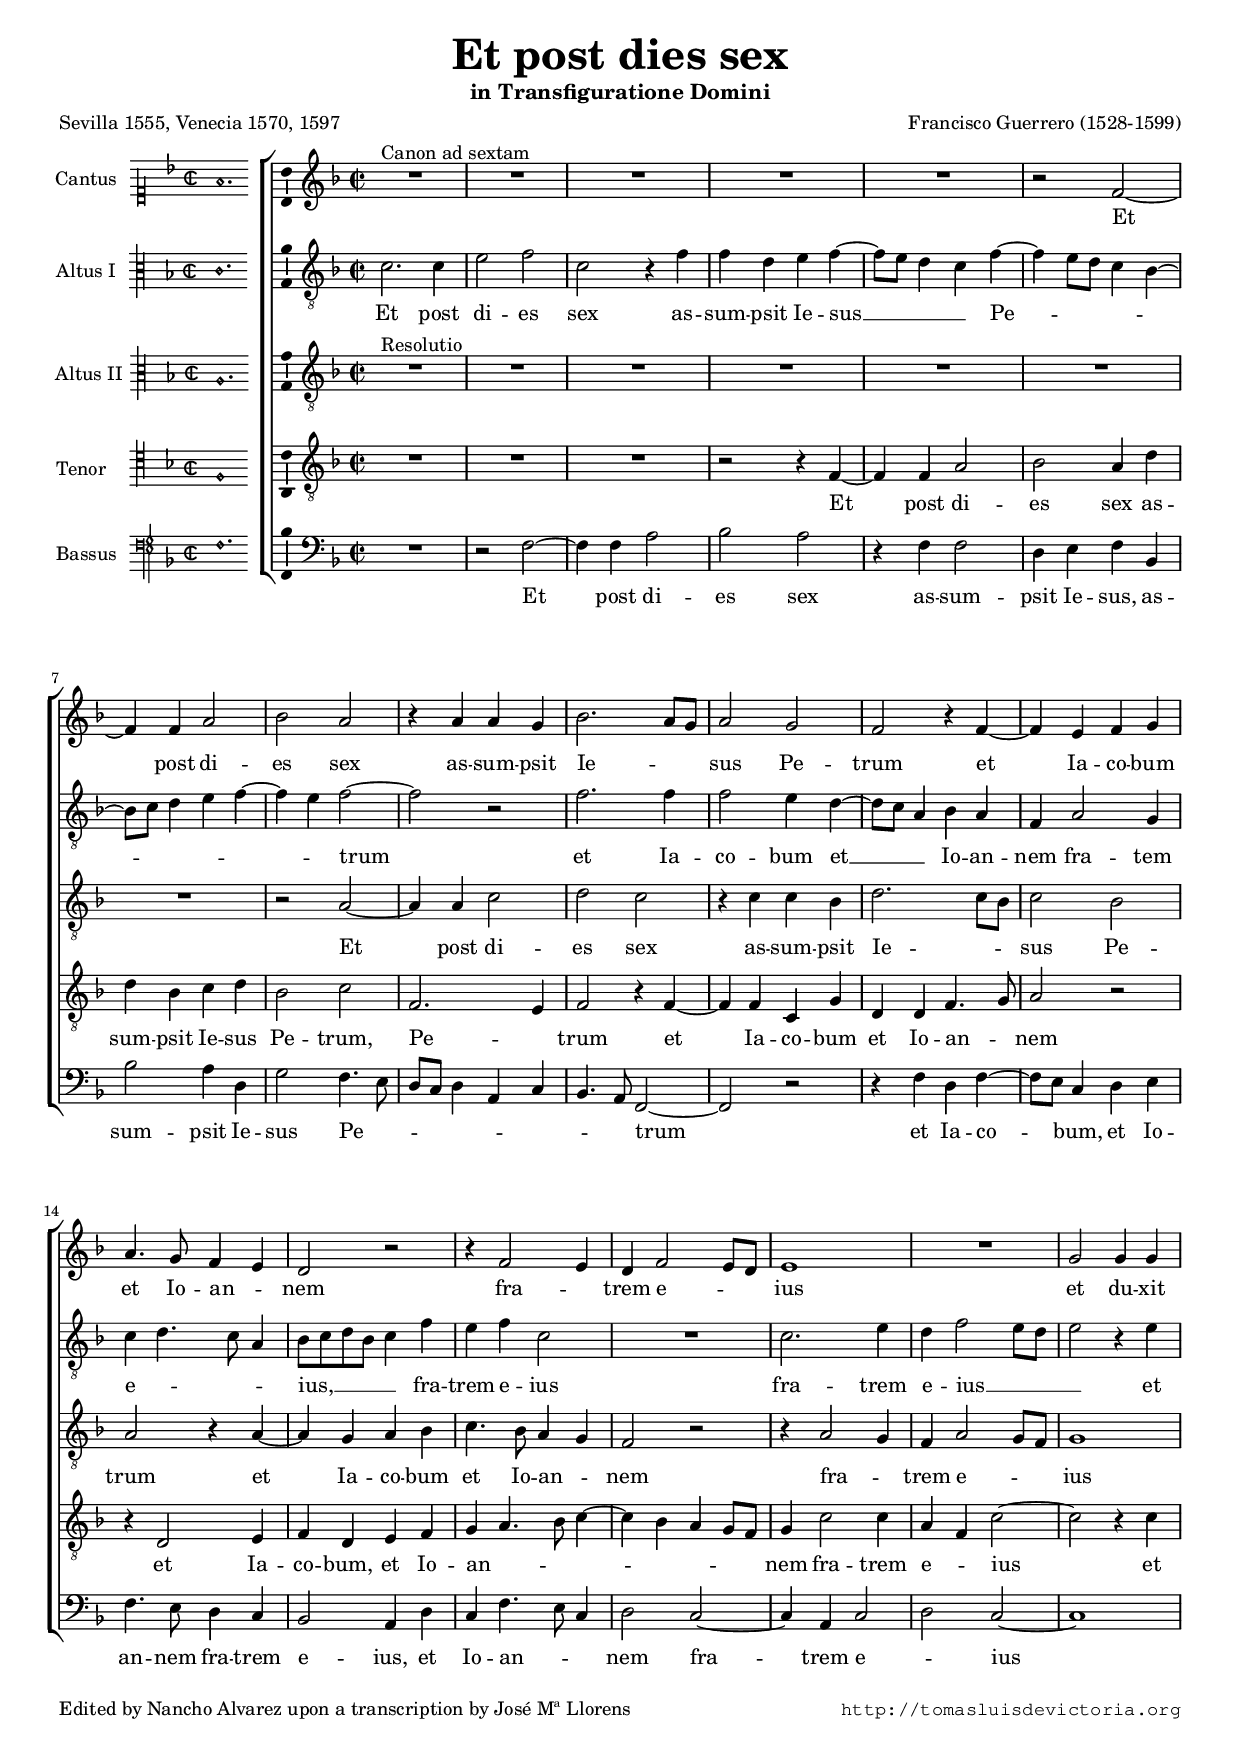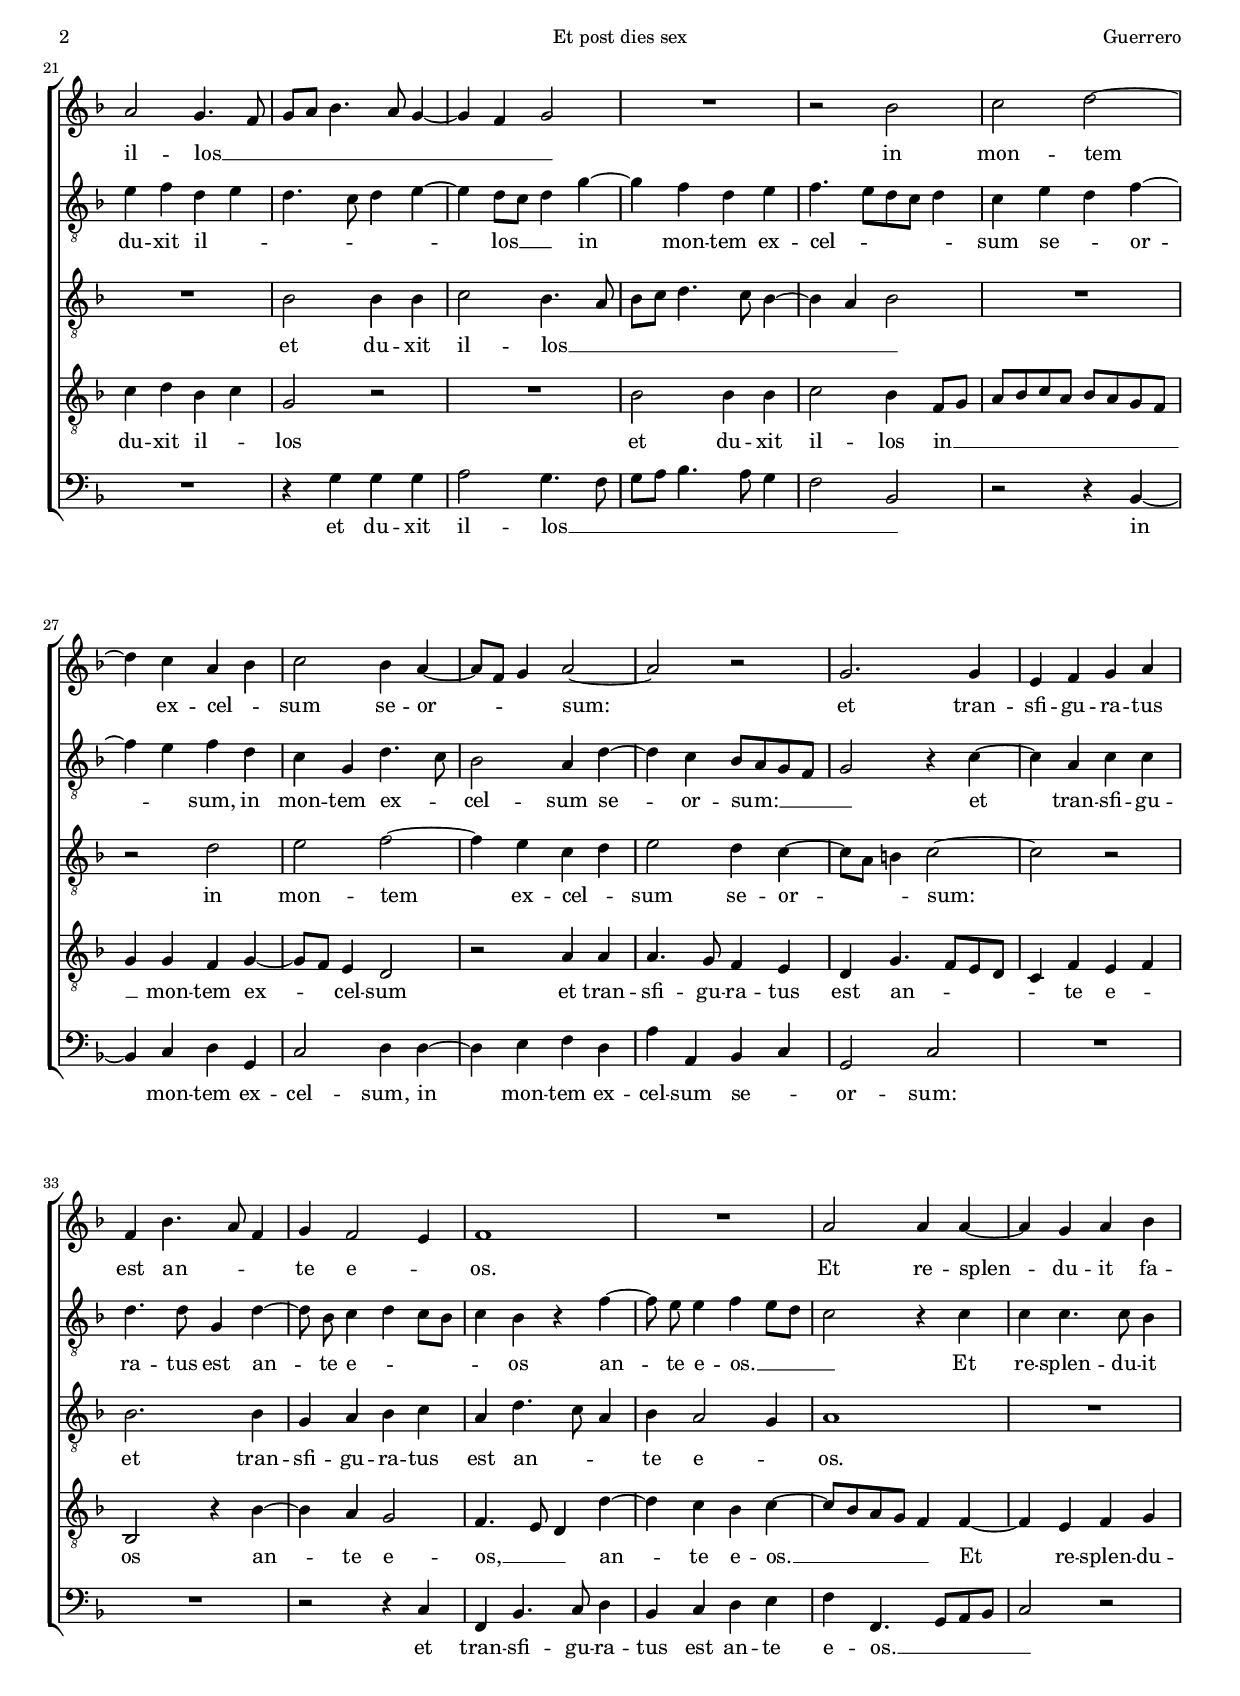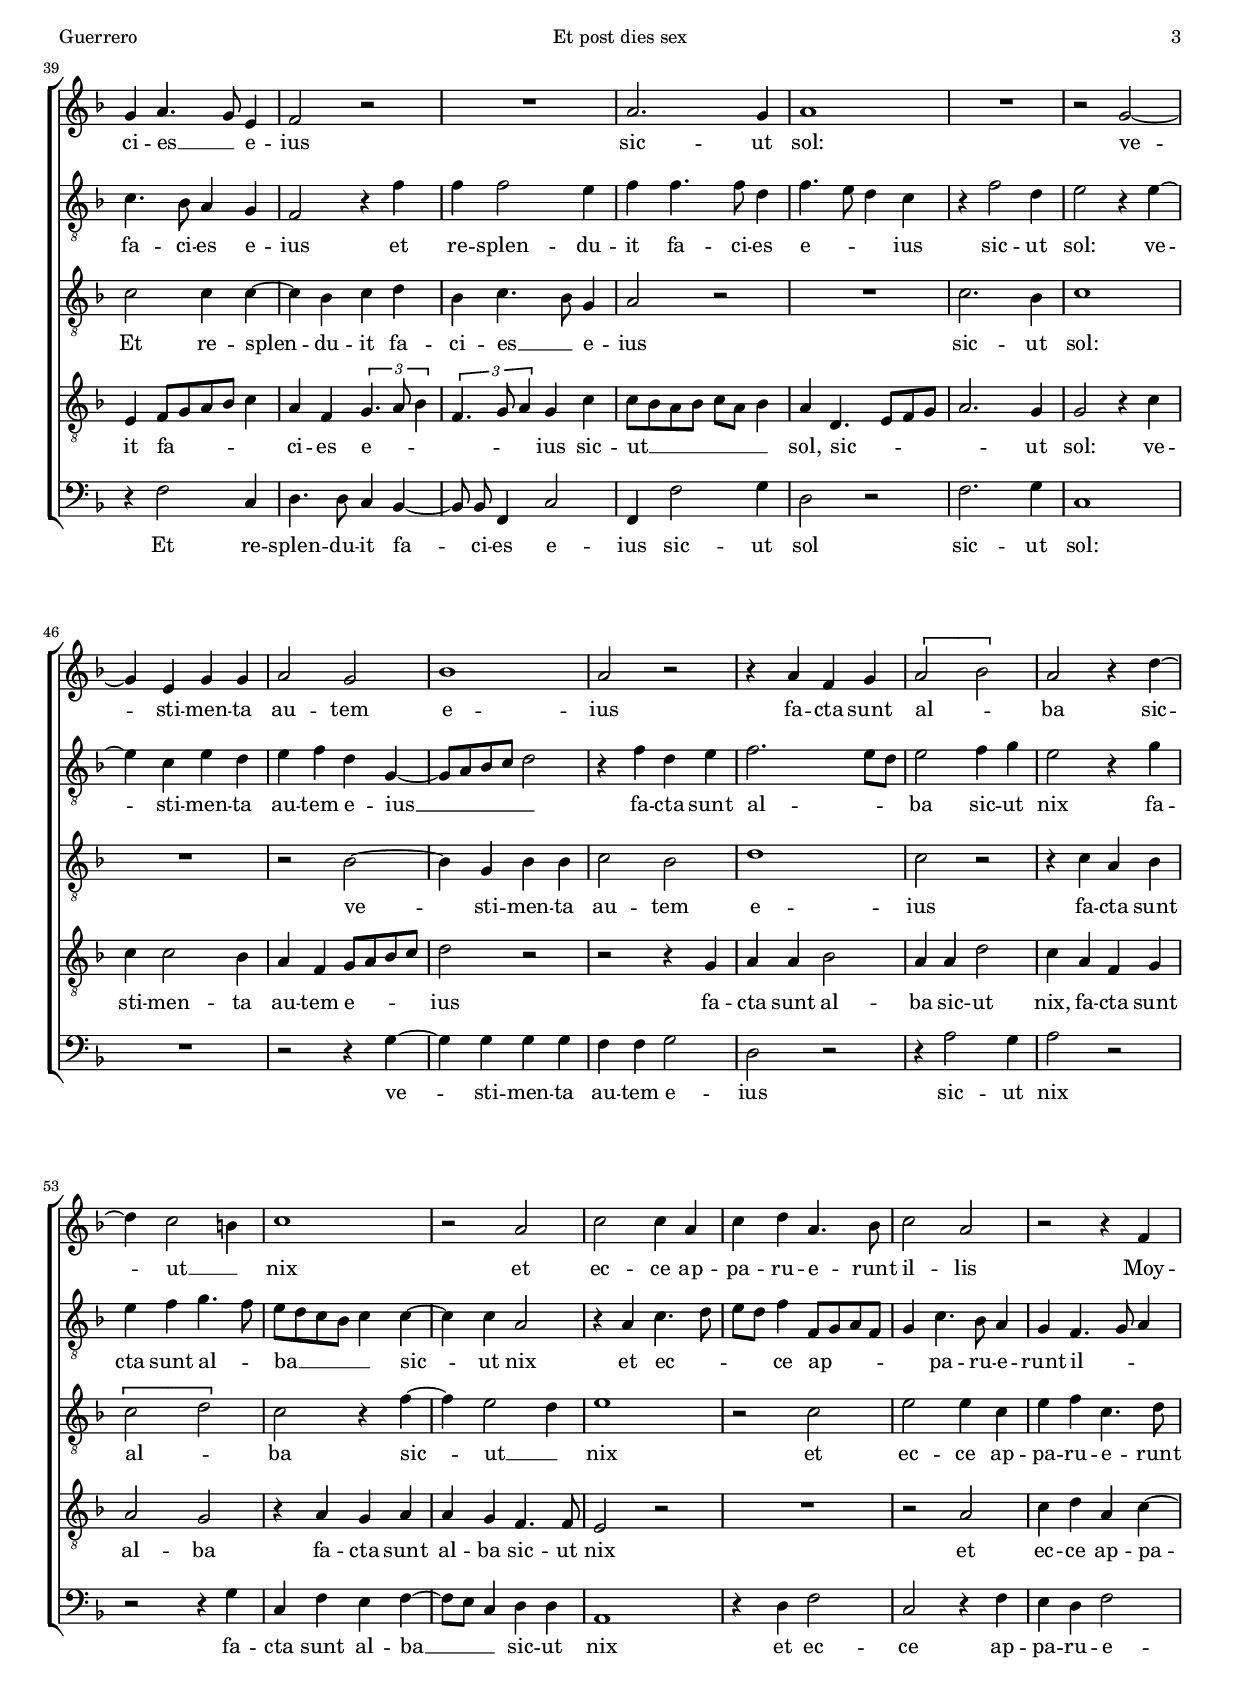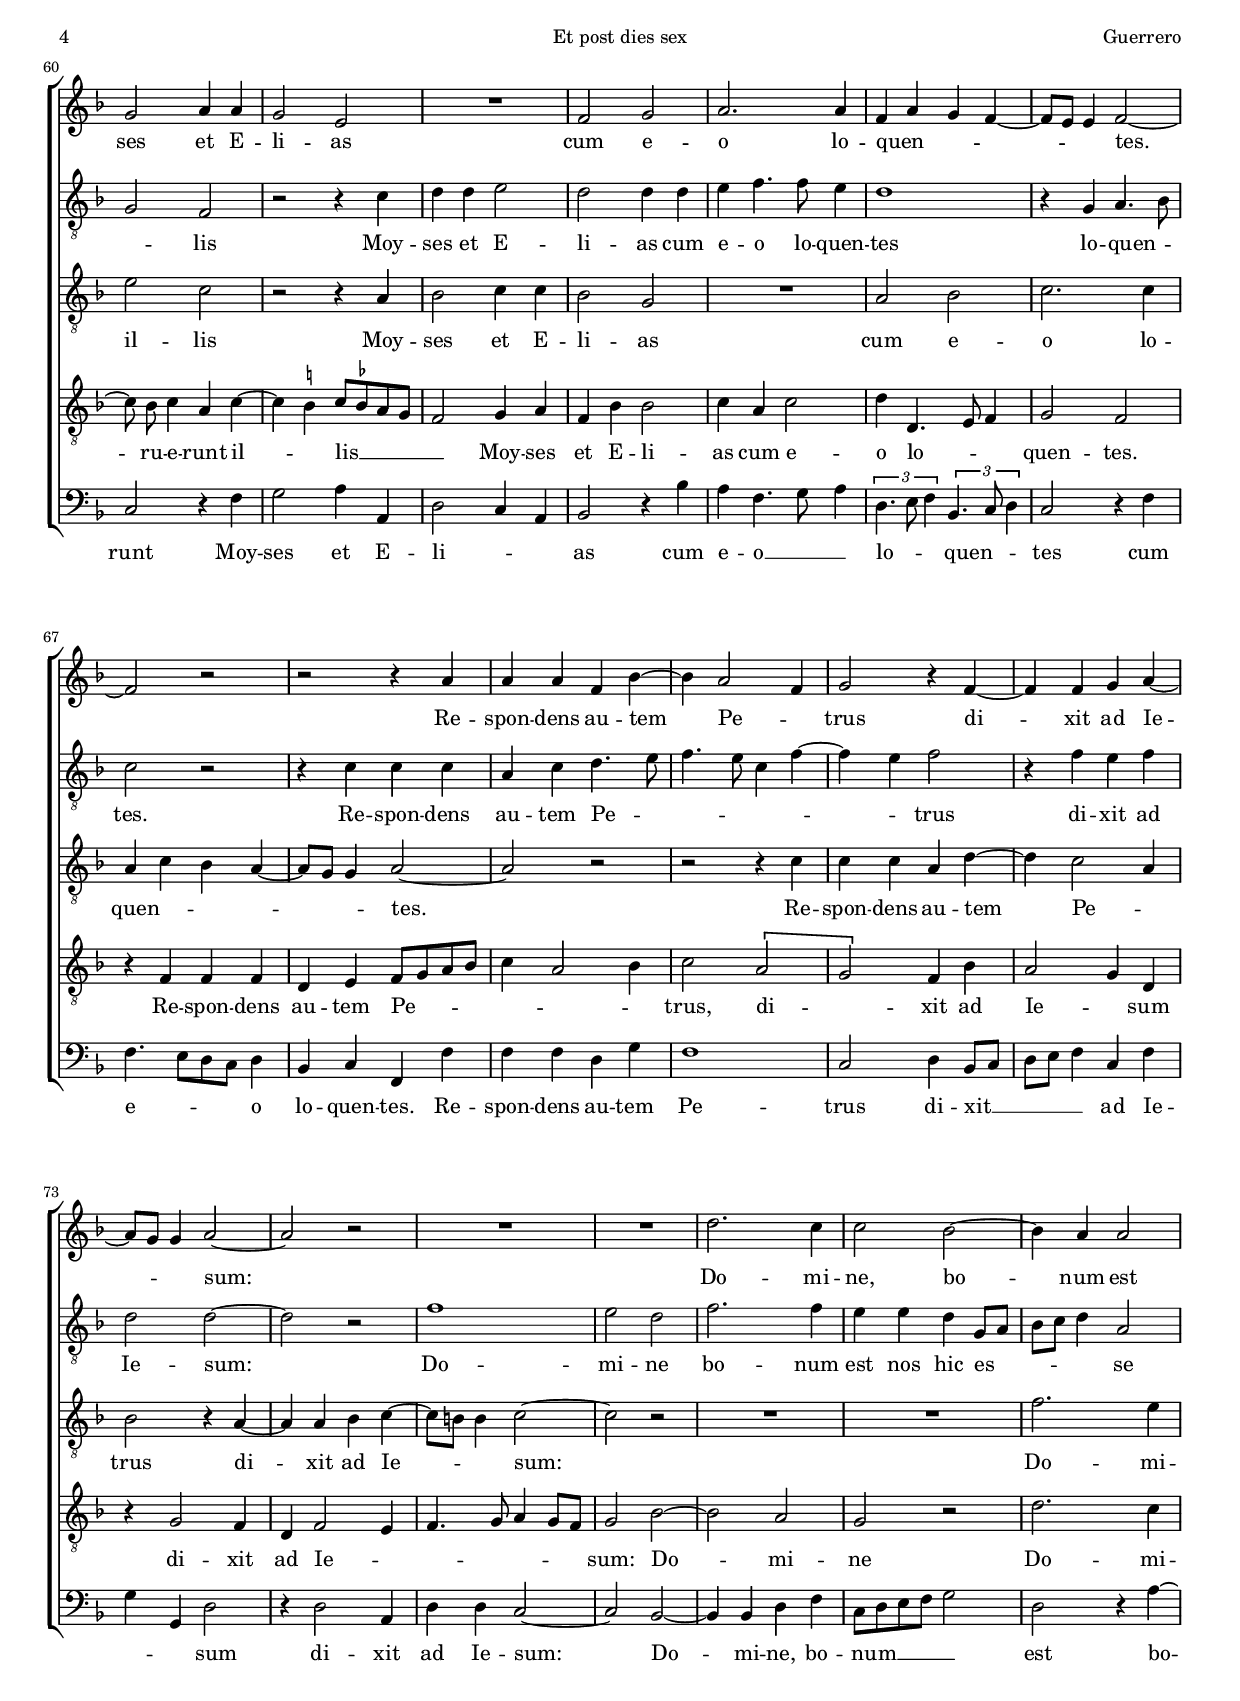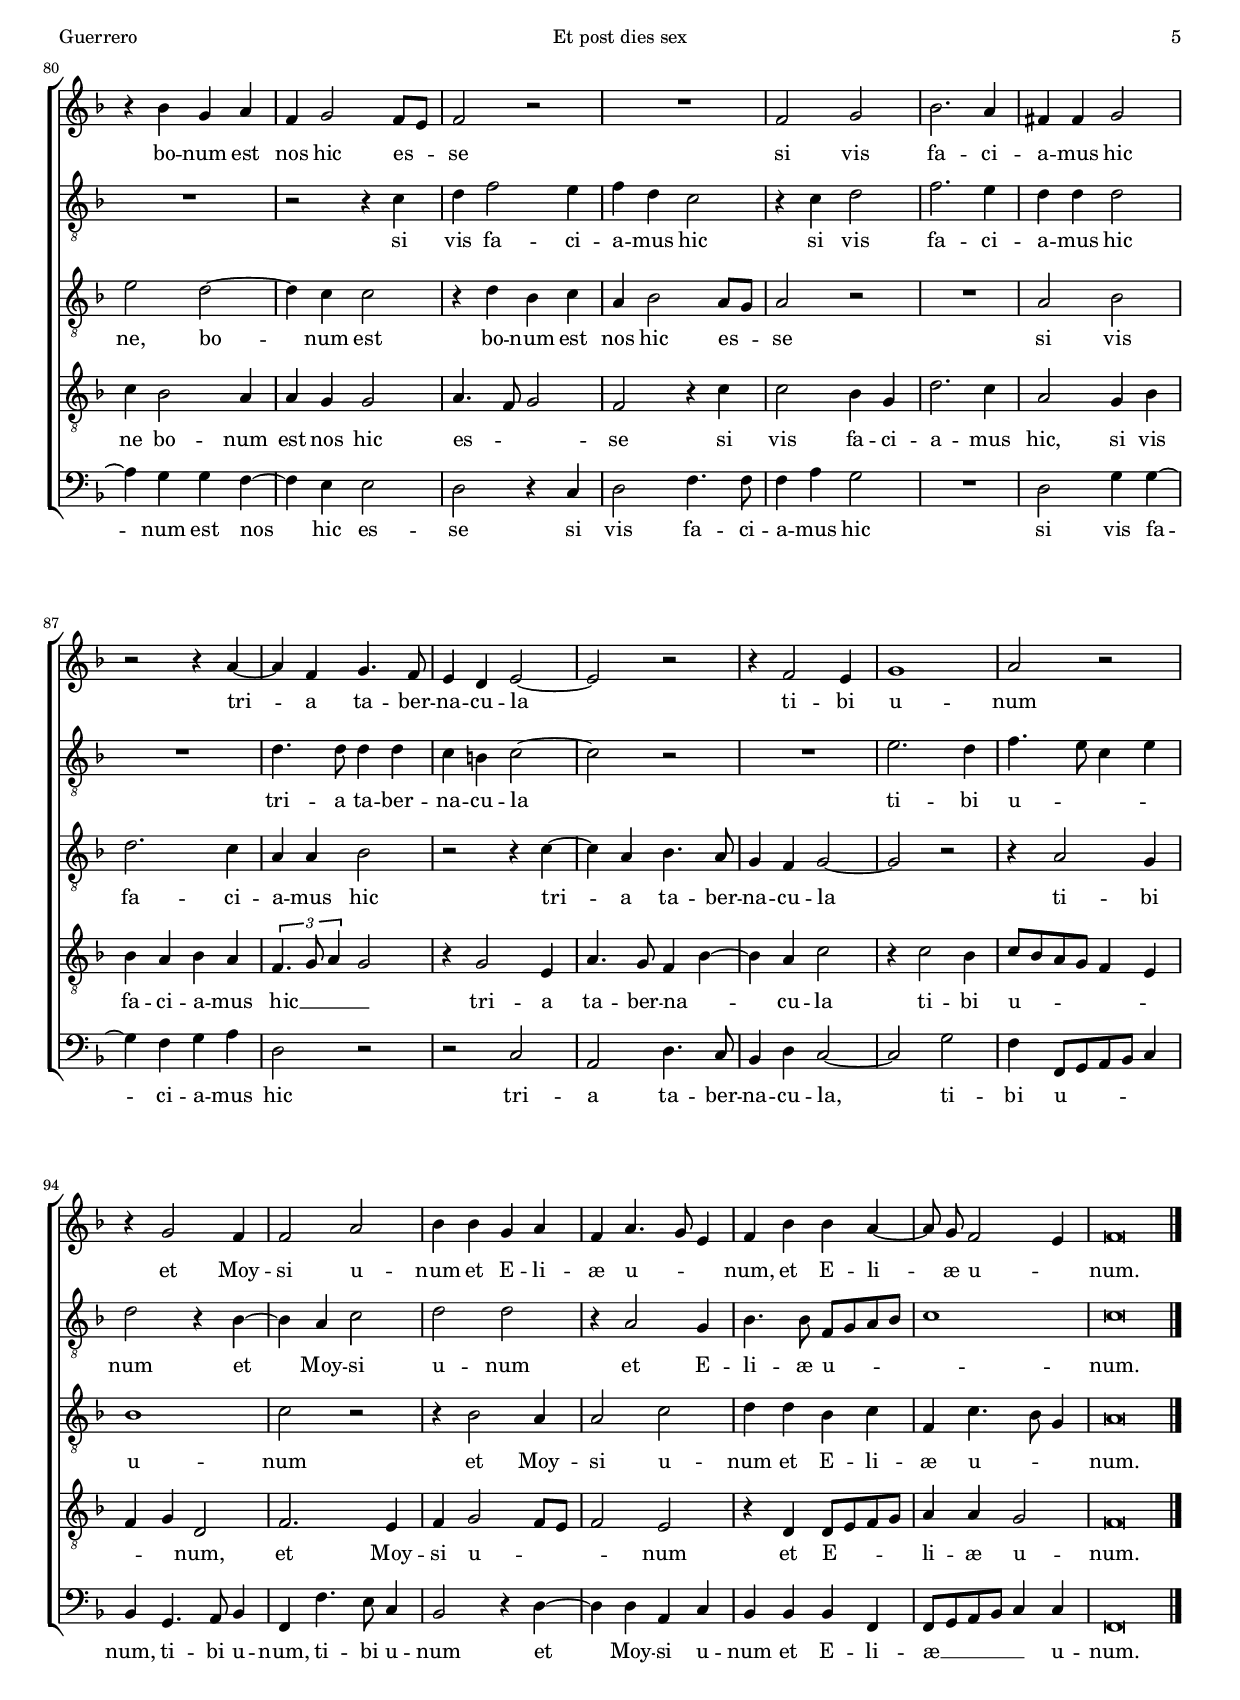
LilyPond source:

\version "2.22.0"

#(set-default-paper-size "a4")
#(set-global-staff-size 16.4)
#(ly:set-option 'point-and-click #f)
%mobile -s15.0 -i3.2

italicas=\override LyricText.font-shape = #'italic
rectas=\override LyricText.font-shape = #'upright
ss=\once \set suggestAccidentals = ##t
incipitwidth = 20
mtempo={\tempo 4 = 100}
mtempob={\tempo 4 = 50}
mt=#(define-music-function (offset) (number?) ; move lyric text
      #{ \once \override LyricText.X-offset = -$offset #})

htitle="Et post dies sex"
hcomposer="Guerrero"

\header {
	title=\markup{\fontsize #3 "Et post dies sex"}
	subtitle="in Transfiguratione Domini"
%	subsubtitle=\markup{\null \vspace #2 }
	composer="Francisco Guerrero (1528-1599)"
	pdfauthor = \composer
	%opus="(-)"
	poet=\markup{"Sevilla 1555, Venecia 1570, 1597"}
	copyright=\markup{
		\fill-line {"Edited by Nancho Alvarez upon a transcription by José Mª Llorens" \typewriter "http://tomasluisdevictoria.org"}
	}
%	tagline=""
}


global={\key f \major \time 2/2  \skip 1*100 \bar "|."
}

cantus=\relative c' {
        s4*0^\markup{"Canon ad sextam"}
	R1*4/4
	R1*4/4
	R1*4/4
	R1*4/4
%5
	R1*4/4
	r2 f ~
	f4 f a2
	bes a
	r4 a a g
%10
	bes2. a8 g
	a2 g
	f r4 f ~
	f e f g
	a4. g8 f4 e
%15
	d2 r
	r4 f2 e4
	d f2 e8 d
	e1
	R1*4/4
%20
	g2 g4 g
	a2 g4. f8 %\break
	g a bes4. a8 g4 ~
	g f g2
	R1*4/4
%25
	r2 bes
	c d ~
	d4 c a bes
	c2 bes4 a ~
	a8 f g4 a2 ~
%30
	a r
	g2. g4
	e f g a
	f bes4. a8 f4
	g f2 e4
%35
	f1
	R1*4/4
	a2 a4 a ~
	a g a bes
	g a4. g8 e4 %\break
%40
	f2 r
	R1*4/4
	a2. g4
	a1
	R1*4/4
%45
	r2 g ~
	g4 e g g
	a2 g
	bes1
	a2 r
%50
	r4 a f g
	\[a2 bes\]
	a r4 d ~
	d c2 b4
	c1
%55
	r2 a
	c c4 a
	c d a4. bes8
	c2 a
	r r4 f
%60
	g2 a4 a %\break
	g2 e
	R1*4/4
	f2 g
	a2. a4
%65
	f a g f ~
	f8 e e4 f2 ~
	f r
	r r4 a
	a a f bes ~
%70
	bes a2 f4
	g2 r4 f ~
	f f g a ~
	a8 g g4 a2 ~
	a r
%75
	R1*4/4
	R1*4/4
	d2. c4
	c2 bes ~
	bes4 a a2 
%80
	r4 bes g a
	f g2 f8 e
	f2 r
	R1*4/4
	f2 g
%85
	bes2. a4
	fis fis g2
	r r4 a ~
	a f g4. f8
	e4 d e2 ~
%90
	e r
	r4 f2 e4
	g1
	a2 r
	r4 g2 f4
%95
	f2 a
	bes4 bes g a
	f a4. g8 e4
	f bes bes a ~
	\set Staff.autoBeaming = ##f
	a8 g f2 e4
	\set Staff.autoBeaming = ##t
%100
	f\breve*1/2
}

altus=\relative c' {
	c2. c4
	e2 f
	c r4 f
	f d e f ~
%5
	f8 e d4 c f ~
	f e8 d c4 bes ~
	bes8 c d4 e f ~
	f e f2 ~
	f r
%10
	f2. f4
	f2 e4 d ~
	d8 c a4 bes a
	f a2 g4
	c d4. c8 a4
%15
	bes8 c d bes c4 f
	e f c2
	R1*4/4
	c2. e4
	d f2 e8 d
%20
	e2 r4 e
	e f d e
	d4. c8 d4 e ~
	e d8 c d4 g ~
	g f d e
%25
	f4.  e8[ d c] d4
	c e d f ~
	f e f d
	c g d'4. c8
	bes2 a4 d ~
%30
	d c bes8 a g f
	g2 r4 c ~
	c a c c
	d4. d8 g,4 d' ~
	\set Staff.autoBeaming = ##f
	d8 bes c4 d  c8[ bes]
	\set Staff.autoBeaming = ##t
%35
	c4 bes r f' ~
	\set Staff.autoBeaming = ##f
	f8 e e4 f  e8[ d]
	\set Staff.autoBeaming = ##t
	c2 r4 c
	c c4. c8 bes4
	c4. bes8 a4 g
%40
	f2 r4 f'
	f f2 e4
	f f4. f8 d4
	f4. e8 d4 c
	r f2 d4
%45
	e2 r4 e ~
	e c e d
	e f d g, ~
	g8 a bes c d2
	r4 f d e
%50
	f2. e8 d
	e2 f4 g
	e2 r4 g
	e f g4. f8
	e d c bes c4 c ~
%55
	c c a2
	r4 a c4. d8
	e d f4 f,8 g a f
	g4 c4. bes8 a4
	g f4. g8 a4
%60
	g2 f
	r r4 c'
	d d e2
	d d4 d
	e f4. f8 e4
%65
	d1
	r4 g, a4. bes8
	c2 r
	r4 c c c
	a c d4. e8
%70
	f4. e8 c4 f ~
	f e f2
	r4 f e f
	d2 d ~
	d r
%75
	f1
	e2 d
	f2. f4
	e e d g,8 a
	bes c d4 a2
%80
	R1*4/4
	r2 r4 c
	d f2 e4
	f d c2
	r4 c d2
%85
	f2. e4
	d d d2
	R1*4/4
	d4. d8 d4 d
	c b c2 ~
%90
	c r
	R1*4/4
	e2. d4
	f4. e8 c4 e
	d2 r4 bes ~
%95
	bes a c2
	d d
	r4 a2 g4
	bes4. bes8 f g a bes
	c1
%100
	c\breve*1/2
}

altusdos=\relative c' {
       s4*0^\markup{"Resolutio"}
	R1*4/4
	R1*4/4
	R1*4/4
	R1*4/4
%5
	R1*4/4
	R1*4/4
	R1*4/4
	r2 a ~
	a4 a c2
%10
	d c
	r4 c c bes
	d2. c8 bes
	c2 bes
	a r4 a ~
%15
	a g a bes
	c4. bes8 a4 g
	f2 r
	r4 a2 g4
	f a2 g8 f
%20
	g1
	R1*4/4
	bes2 bes4 bes
	c2 bes4. a8
	bes c d4. c8 bes4 ~
%25
	bes a bes2
	R1*4/4
	r2 d
	e f ~
	f4 e c d
%30
	e2 d4 c ~
	c8 a b4 c2 ~
	c r
	bes2. bes4
	g a bes c
%35
	a d4. c8 a4
	bes a2 g4
	a1
	R1*4/4
	c2 c4 c ~
%40
	c bes c d
	bes c4. bes8 g4
	a2 r
	R1*4/4
	c2. bes4
%45
	c1
	R1*4/4
	r2 bes ~
	bes4 g bes bes
	c2 bes
%50
	d1
	c2 r
	r4 c a bes
	\[c2 d\]
	c r4 f ~
%55
	f e2 d4
	e1
	r2 c
	e e4 c
	e f c4. d8
%60
	e2 c
	r r4 a
	bes2 c4 c
	bes2 g
	R1*4/4
%65
	a2 bes
	c2. c4
	a c bes a ~
	a8 g g4 a2 ~
	a r
%70
	r r4 c
	c c a d ~
	d c2 a4
	bes2 r4 a ~
	a a bes c ~
%75
	c8 b b4 c2 ~
	c r
	R1*4/4
	R1*4/4
	f2. e4
%80
	e2 d ~
	d4 c c2
	r4 d bes c
	a bes2 a8 g
	a2 r
%85
	R1*4/4
	a2 bes
	d2. c4
	a a bes2
	r r4 c ~
%90
	c a bes4. a8
	g4 f g2 ~
	g r
	r4 a2 g4
	bes1
%95
	c2 r
	r4 bes2 a4
	a2 c
	d4 d bes c
	f, c'4. bes8 g4
%100
	a\breve*1/2
}

tenor=\relative c {
	R1*4/4
	R1*4/4
	R1*4/4
	r2 r4 f ~
%5
	f f a2
	bes a4 d
	d bes c d
	bes2 c
	f,2. e4
%10
	f2 r4 f ~
	f f c g'
	d d f4. g8
	a2 r
	r4 d,2 e4
%15
	f d e f
	g a4. bes8 c4 ~
	c bes a g8 f
	g4 c2 c4
	a f c'2 ~
%20
	c r4 c
	c d bes c
	g2 r
	R1*4/4
	bes2 bes4 bes
%25
	c2 bes4 f8 g
	a bes c a bes a g f
	g4 g f g ~
	g8 f e4 d2
	r a'4 a
%30
	a4. g8 f4 e
	d g4. f8 e d
	c4 f e f
	bes,2 r4 bes' ~
	bes a g2
%35
	f4. e8 d4 d' ~
	d c bes c ~
	c8 bes a g f4 f ~
	f e f g
	e  f8[ g a bes] c4
%40
	a f \times 2/3{g4. a8 bes4}
	\times 2/3{f4. g8 a4} g4 c
	c8 bes a bes c a bes4
	a d,4. e8 f g
	a2. g4
%45
	g2 r4 c
	c c2 bes4
	a f g8 a bes c
	d2 r
	r r4 g,
%50
	a a bes2
	a4 a d2
	c4 a f g
	a2 g
	r4 a g a
%55
	a g f4. f8
	e2 r
	R1*4/4
	r2 a
	c4 d a c ~
%60
	\set Staff.autoBeaming = ##f
	c8 bes c4 a c ~
	\set Staff.autoBeaming = ##t
	c \ss b c8 \ss bes a g
	f2 g4 a
	f bes bes2
	c4 a c2
%65
	d4 d,4. e8 f4
	g2 f
	r4 f f f
	d e f8 g a bes
	c4 a2 bes4
%70
	c2 \[a
	g\] f4 bes
	a2 g4 d
	r g2 f4
	d f2 e4
%75
	f4. g8 a4 g8 f
	g2 bes ~
	bes a
	g r
	d'2. c4
%80
	c bes2 a4
	a g g2
	a4. f8 g2
	f r4 c'
	c2 bes4 g
%85
	d'2. c4
	a2 g4 bes
	bes a bes a
	\times 2/3{f4. g8 a4} g2
	r4 g2 e4
%90
	a4. g8 f4 bes ~
	bes a c2
	r4 c2 bes4
	c8 bes a g f4 e
	f g d2
%95
	f2. e4
	f g2 f8 e
	f2 e
	r4 d d8 e f g
	a4 a g2
%100
	f\breve*1/2
}

bassus=\relative c {
	R1*4/4
	r2 f ~
	f4 f a2
	bes a
%5
	r4 f f2
	d4 e f bes,
	bes'2 a4 d,
	g2 f4. e8
	d c d4 a c
%10
	bes4. a8 f2 ~
	f r
	r4 f' d f ~
	f8 e c4 d e
	f4. e8 d4 c
%15
	bes2 a4 d
	c f4. e8 c4
	d2 c ~
	c4 a c2
	d c ~
%20
	c1
	R1*4/4
	r4 g' g g
	a2 g4. f8
	g a bes4. a8 g4
%25
	f2 bes,
	r r4 bes ~
	bes c d g,
	c2 d4 d ~
	d e f d
%30
	a' a, bes c
	g2 c
	R1*4/4
	R1*4/4
	r2 r4 c
%35
	f, bes4. c8 d4
	bes c d e
	f f,4. g8 a bes
	c2 r
	r4 f2 c4
%40
	d4. d8 c4 bes ~
	\set Staff.autoBeaming = ##f
	bes8 bes f4 c'2
	\set Staff.autoBeaming = ##t
	f,4 f'2 g4
	d2 r
	f2. g4
%45
	c,1
	R1*4/4
	r2 r4 g' ~
	g g g g
	f f g2
%50
	d r
	r4 a'2 g4
	a2 r
	r r4 g
	c, f e f ~
%55
	f8 e c4 d d
	a1
	r4 d f2
	c r4 f
	e d f2
%60
	c r4 f
	g2 a4 a,
	d2 c4 a
	bes2 r4 bes'
	a f4. g8 a4
%65
        \tupletUp
	\times 2/3{d,4. e8 f4} \times 2/3{bes,4. c8 d4}
	c2 r4 f
	f4.  e8[ d c] d4
	bes c f, f'
	f f d g
%70
	f1
	c2 d4 bes8 c
	d e f4 c f
	g g, d'2
	r4 d2 a4
%75
	d d c2 ~
	c bes ~
	bes4 bes d f
	c8 d e f g2
	d r4 a' ~
%80
	a g g f ~
	f e e2
	d r4 c
	d2 f4. f8
	f4 a g2
%85
	R1*4/4
	d2 g4 g ~
	g f g a
	d,2 r
	r c
%90
	a d4. c8
	bes4 d c2 ~
	c g'
	f4  f,8[ g a bes] c4
	bes g4. a8 bes4
%95
	f f'4. e8 c4
	bes2 r4 d ~
	d d a c
	bes bes bes f
	f8 g a bes c4 c
%100
	f,\breve*1/2
}

textocantus=\lyricmode{
Et _ post di -- es sex
as -- sum -- psit Ie -- _ _ sus
Pe -- trum 
et _ Ia -- co -- bum et Io -- an -- _ nem
\mt #.5 fra -- _ trem e -- _ _ ius
et du -- xit il -- los __ _ _ _ _ _ _ _ _ _ 
in mon -- tem _ ex -- cel -- _ sum
se -- or -- _ _ _ sum: _
et tran -- sfi -- gu -- ra -- tus est an -- _ _ te e -- _ os.
Et re -- splen -- _ du -- it fa -- ci -- es __ _ e -- ius
sic -- ut sol:
ve -- _ sti -- men -- ta au -- tem e -- ius
fa -- cta sunt al -- _ ba
\mt #1 sic -- _ ut __ _ nix
et ec -- ce ap -- pa -- ru -- e -- runt il -- lis
Moy -- ses et E -- li -- as
cum e -- o lo -- quen -- _ _ _ _ _ _ tes. _
Re -- spon -- dens au -- tem _ Pe -- _ trus
di -- _ xit ad Ie -- _ _ _ sum: _
Do -- mi -- ne,
bo -- _ num est
bo -- num est nos hic es -- _ se
si vis fa -- ci -- a -- mus hic
tri -- _ a ta -- ber -- na -- cu -- la _
ti -- bi u -- num
et Moy -- si u -- num et E -- li -- æ u -- _ _ num,
et E -- li -- _ æ u -- _ num.
}

textoaltus=\lyricmode{
Et post di -- es sex
as -- sum -- psit Ie -- sus __ _ _ _ _ Pe -- _ _ _ _ _ _ _ _ _ _ _ _ trum _
et Ia -- co -- bum et __ _ _ _ Io -- an -- nem fra -- tem e -- _ _ _ ius, __ _ _ _ _ 
fra -- trem e -- ius
fra -- trem e -- ius __ _ _ _ 
et du -- xit il -- _ _ _ _ _ _ \mt #.3 los __ _ _ 
in _ mon -- tem ex -- cel -- _ _ _ _ sum se -- _ or -- _ _ sum, 
in mon -- tem ex -- _ cel -- sum se -- _ or -- sum: __ _ _ _ _ 
et _ tran -- sfi -- gu -- ra -- tus est an -- _ te e -- _ _ _ _ os
an -- _ te e -- os. __ _ _ _ 
Et re -- splen -- du -- it
fa -- ci -- es e -- ius
et re -- splen -- du -- it fa -- ci -- es e -- _ _ ius
sic -- ut sol:
\mt #.5 ve -- _ sti -- men -- ta au -- tem e -- ius __ _ _ _ _ _ 
fa -- cta sunt al -- _ _ ba sic -- ut nix
fa -- cta sunt al -- _ ba __ _ _ _ _ sic -- _ ut nix
et ec -- _ _ _ ce ap -- _ _ _ _ pa -- ru -- e -- runt il -- _ _ _ lis
Moy -- ses et E -- li -- as cum e -- o lo -- quen -- tes
lo -- \mt #.8 quen -- _ tes.
Re -- spon -- dens au -- tem Pe -- _ _ _ _ _ _ _ trus
di -- xit ad Ie -- sum: _
Do -- mi -- ne bo -- num est nos hic es -- _ _ _ _ se
si vis fa -- ci -- a -- mus hic
si vis fa -- ci -- a -- mus hic
tri -- a ta -- ber -- na -- cu -- la _
ti -- bi u -- _ _ _ num
et _ Moy -- si u -- num
et E -- li -- æ u -- _ _ _ _ num.
}

textoaltusdos=\lyricmode{
Et _ post di -- es sex
as -- sum -- psit Ie -- _ _ sus
Pe -- trum 
et _ Ia -- co -- bum et Io -- an -- _ nem
fra -- _ trem e -- _ _ ius
et du -- xit il -- los __ _ _ _ _ _ _ _ _ _ 
in mon -- tem _ ex -- cel -- _ sum
se -- or -- _ _ _ sum: _
et tran -- sfi -- gu -- ra -- tus est an -- _ _ te e -- _ os.
Et re -- splen -- _ du -- it fa -- ci -- es __ _ e -- ius
sic -- ut sol:
ve -- _ sti -- men -- ta au -- tem e -- ius
fa -- cta sunt al -- _ ba
sic -- _ ut __ _ nix
et ec -- ce ap -- pa -- ru -- e -- runt il -- lis
Moy -- ses et E -- li -- as
cum e -- o lo -- \mt #1.6 quen -- _ _ _ _ _ _ tes. _
Re -- spon -- dens au -- tem _ Pe -- _ trus
di -- _ xit ad Ie -- _ _ _ sum: _
Do -- mi -- ne,
bo -- _ num est
bo -- num est nos hic es -- _ se
si vis fa -- ci -- a -- mus hic
tri -- _ a ta -- ber -- na -- cu -- la _
ti -- bi u -- num
et Moy -- si u -- num et E -- li -- æ u -- _ _ num.
}

textotenor=\lyricmode{
Et _ post di -- es sex as -- sum -- psit Ie -- sus Pe -- trum,
Pe -- _ trum
et _ Ia -- co -- bum et Io -- an -- _ nem
et Ia -- co -- bum,
et Io -- an -- _ _ _ _ _ _ _ _ nem
fra -- trem e -- _ ius _
et du -- xit il -- _ los
et du -- xit il -- los in __ _ _ _ _ _ _ _ _ _ _ mon -- tem ex -- _ _ cel -- sum
et tran -- sfi -- gu -- ra -- tus est an -- _ _ _ _ te e -- _ os
an -- _ te e -- os, __ _ _ 
an -- _ te e -- os. __ _ _ _ _ _ 
Et _ re -- splen -- du -- it fa -- _ _ _ _ ci -- es e -- _ _ _ _ _ ius sic -- ut __ _ _ _ _ _ _ sol,
sic -- _ _ _ _ ut sol:
ve -- sti -- men -- ta au -- tem e -- _ _ _ ius
fa -- cta sunt al -- ba sic -- ut nix,
fa -- cta sunt al -- ba
fa -- cta sunt al -- ba sic -- ut nix
et ec -- ce ap -- pa -- _ ru -- e -- runt il -- _ _ lis __ _ _ _ _ 
Moy -- ses et E -- li -- as cum e -- o lo -- _ _ quen -- tes.
Re -- spon -- dens au -- tem Pe -- _ _ _ _ _ _ trus,
di -- _ xit ad Ie -- _ sum
di -- xit ad Ie -- _ _ _ _ _ _ sum:
Do -- _ mi -- ne
Do -- mi -- ne bo -- num est nos hic es -- _ _ se
si vis fa -- ci -- a -- mus hic, 
si vis fa -- ci -- a -- mus \mt #.3 hic __ _ _ _ 
tri -- a ta -- ber -- na -- _ _ cu -- la
ti -- bi u -- _ _ _ _ _ _ _ num,
et Moy -- si u -- _ _ _ num
et E -- _ _ _ li -- æ u -- num.
}

textobassus=\lyricmode{
Et _ post di -- es sex as -- sum -- psit Ie -- sus,
as -- sum -- psit Ie -- sus Pe -- _ _ _ _ _ _ _ _ trum _
et Ia -- co -- _ _ bum,
et Io -- an -- nem fra -- trem e -- ius,
et Io -- an -- _ _ nem fra -- _ trem e -- _ ius _
et du -- xit il -- los __ _ _ _ _ _ _ _ _ 
in _ mon -- tem ex -- cel -- sum,
in _ mon -- tem ex -- cel -- sum se -- _ or -- sum:
et tran -- sfi -- gu -- ra -- tus est an -- te e -- os. __ _ _ _ _ 
Et re -- splen -- du -- it fa -- _ ci -- es e -- ius sic -- ut sol
sic -- ut sol:
ve -- _ sti -- men -- ta au -- tem e -- ius
sic -- ut nix
fa -- cta sunt al -- ba __ _ _ _ sic -- ut nix
et ec -- ce ap -- pa -- ru -- e -- runt
Moy -- ses et E -- li -- _ _ as
cum e -- o __ _ _ lo -- _ _ \mt #.4 quen -- _ _ tes
cum e -- _ _ _ o lo -- quen -- tes.
Re -- spon -- dens au -- tem
Pe -- trus di -- xit __ _ _ _ _ ad Ie -- _ _ \mt #1 sum
di -- xit ad Ie -- sum: _
Do -- _ mi -- ne,
bo -- \mt #.3 num __ _ _ _ _ est
bo -- _ num est nos _ hic es -- se
si vis fa -- ci -- a -- mus hic
si vis fa -- _ ci -- a -- mus hic
tri -- a ta -- ber -- na -- cu -- la, _
ti -- bi u -- _ _ _ _ num,
ti -- bi u -- num,
ti -- bi u -- num
et _ Moy -- si u -- num et E -- li -- æ __ _ _ _ _ u -- num.
}



incipitcantus=\markup{
	\score{
		{ 
		\set Staff.instrumentName="Cantus  "
		\override NoteHead.style = #'neomensural
		\override Staff.TimeSignature.style = #'neomensural
		\cadenzaOn 
		\clef "petrucci-c1"
		\key f \major
		\time 2/2
                f'1.
		} 

	\layout { line-width=\incipitwidth indent = 0 }
	}
}

incipitaltus=\markup{
	\score{
		{ 
		\set Staff.instrumentName="Altus I  "
		\override NoteHead.style = #'neomensural 
		\override Staff.TimeSignature.style = #'neomensural
		\cadenzaOn 
		\clef "petrucci-c3"
		\key f \major
		\time 2/2
                c'1.
		} 
	\layout { line-width=\incipitwidth indent = 0 }
	}
}



incipitaltusdos=\markup{
	\score{
		{ 
		\set Staff.instrumentName="Altus II "
		\override NoteHead.style = #'neomensural 
		\override Staff.TimeSignature.style = #'neomensural
		\cadenzaOn 
		\clef "petrucci-c3"
		\key f \major
		\time 2/2
                a1.
		} 
	\layout { line-width=\incipitwidth indent = 0 }
	}
}

incipittenor=\markup{
	\score{
		{ 
		\set Staff.instrumentName="Tenor    "
		\override NoteHead.style = #'neomensural 
		\override Staff.TimeSignature.style = #'neomensural
		\cadenzaOn 
		\clef "petrucci-c4"
		\key f \major
		\time 2/2
                f1
		} 
	\layout { line-width=\incipitwidth indent=0 }
	}
}

incipitbassus=\markup{
	\score{
		{ 
		\set Staff.instrumentName="Bassus  "
		\override NoteHead.style = #'neomensural
		\override Staff.TimeSignature.style = #'neomensural
		\cadenzaOn 
		\clef "petrucci-f4"
		\key f \major
		\time 2/2
                f1.
		} 
	\layout { line-width=\incipitwidth indent = 0 }
	}
}

%\layout {
%       \context {\Voice
%               \remove Ligature_bracket_engraver
%               \consists Mensural_ligature_engraver
%       }
%       line-width=\incipitwidth
%       indent = 0
%}

\score {\transpose c' c'{
\new ChoirStaff<<

	\new Staff <<\global
	\new Voice="v1" {
		\set Staff.instrumentName=\incipitcantus
		\clef "treble"
		\cantus }
	\new Lyrics \lyricsto "v1" {\textocantus }
	>>

	\new Staff <<\global
	\new Voice="v2" {
		\set Staff.instrumentName=\incipitaltus
		\clef "G_8"
		\altus }
	\new Lyrics \lyricsto "v2" {\textoaltus }
	>>
	
	\new Staff <<\global
	\new Voice="v5" {
		\set Staff.instrumentName=\incipitaltusdos
		\clef "G_8"
		\altusdos }
	\new Lyrics \lyricsto "v5" {\textoaltusdos }
	>>
	
	\new Staff <<\global
	\new Voice="v3" {
		\set Staff.instrumentName=\incipittenor
		\clef "G_8"
		\tenor }
	\new Lyrics \lyricsto "v3" {\textotenor }
	>>

	\new Staff <<\global
	\new Voice="v4" {
		\set Staff.instrumentName=\incipitbassus
		\clef "bass"
		\bassus }
	\new Lyrics \lyricsto "v4" {\textobassus }
	>>
	
>>

	} % transpose

\layout{ 
	\context {\Lyrics 
		\override VerticalAxisGroup.staff-affinity = #UP
		\override VerticalAxisGroup.nonstaff-relatedstaff-spacing =
			#'((basic-distance . 0) (minimum-distance . 0) (padding . 1))
		\override LyricText.font-size = #1.2
		\override LyricHyphen.minimum-distance = #0.5
	}
	\context {\Score 
		tempoHideNote = ##t
		\override BarNumber.padding = #2 
	}
	\context {\Voice 
		melismaBusyProperties = #'()
		%autoBeaming = ##f
	}
	\context {\Staff 
                %\RemoveEmptyStaves
                %\override VerticalAxisGroup.remove-first = ##t
		\override VerticalAxisGroup.staff-staff-spacing =
			#'((basic-distance . 11) (minimum-distance . 0) (padding . 1))
		\consists Ambitus_engraver 
		\override LigatureBracket.padding = #1
	}
}

%\midi { \mtempo }

}


\paper{
	evenHeaderMarkup=\markup  \fill-line { \fromproperty #'page:page-number-string \htitle \hcomposer }
	oddHeaderMarkup= \markup  \fill-line { \on-the-fly #not-first-page \hcomposer \on-the-fly #not-first-page \htitle \on-the-fly #not-first-page \fromproperty #'page:page-number-string }
	%system-count=20
	%page-count = 8
	ragged-last-bottom = ##f
	indent=3.6\cm
	system-system-spacing =
	#'((basic-distance . 20) (minimum-distance . 0) (padding . 5))
	top-system-spacing = % header
	#'((basic-distance . 9) (minimum-distance . 0) (padding . 0))
	last-bottom-spacing = % footer
	#'((basic-distance . 13) (minimum-distance . 0) (padding . 0))
	markup-system-spacing.padding = #1.5
}
